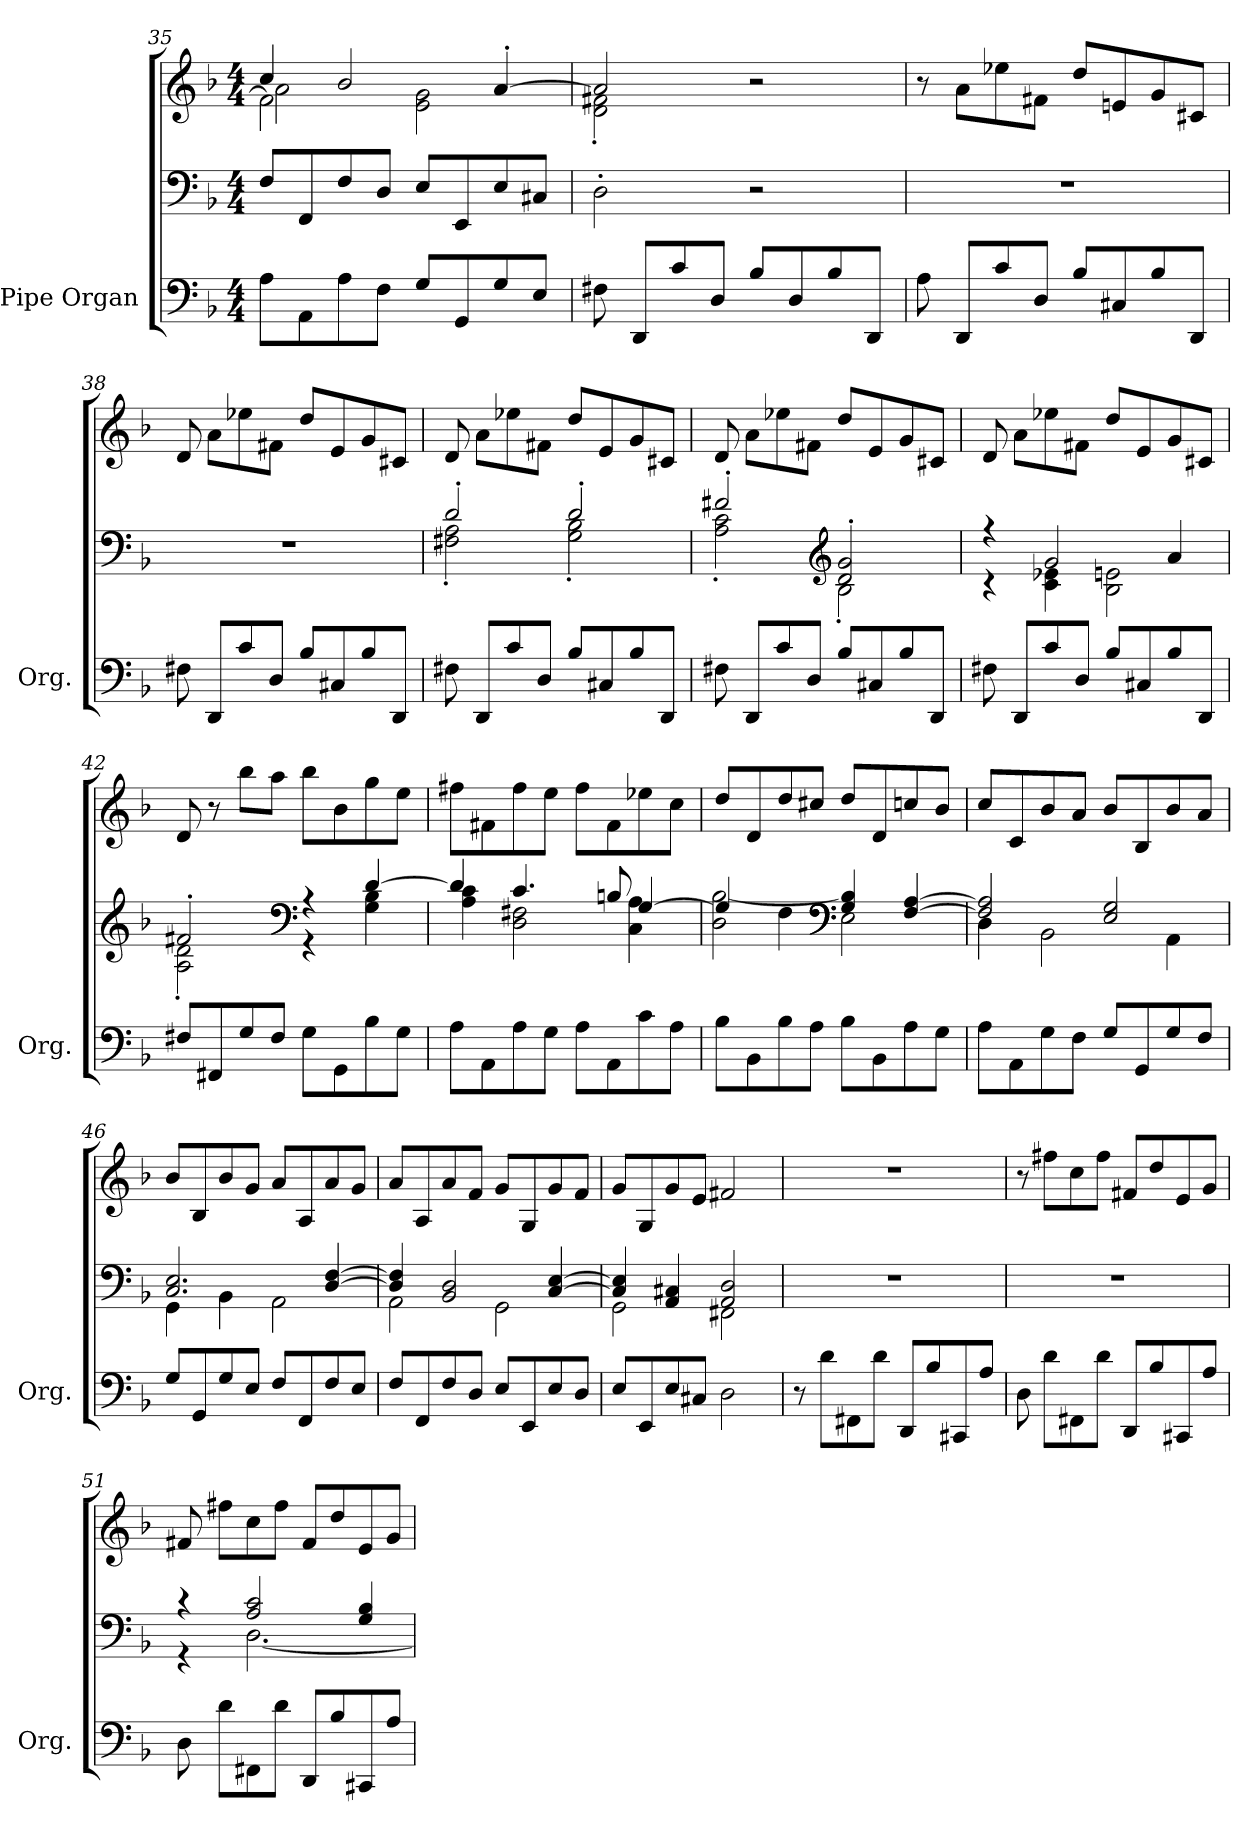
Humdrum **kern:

**kern	**kern	**kern
*part1	*part1	*part1
*staff3	*staff2	*staff1
*I"Pipe Organ	*	*
*I'Org.	*	*
!!LO:PB:g=z
*clefF4	*clefF4	*clefG2
*k[b-]	*k[b-]	*k[b-]
*M4/4	*M4/4	*M4/4
=35	=35	=35
*	*	*^
*	*	*	*^
8A\L	8F/L	4cc/	2f\]	2a\
8AA\	8FF/	.	.	.
8A\	8F/	2b-/	.	.
8F\J	8D/J	.	.	.
8G/L	8E/L	.	2e\ 2g\	2ryy
8GG/	8EE/	.	.	.
8G/	8E/	[4a'/	.	.
8E/J	8C#X/J	.	.	.
*	*	*	*v	*v
=36	=36	=36	=36
8F#X\	2D'\	2a/]	2d\' 2f#X\'
8DD/L	.	.	.
8c/	.	.	.
8D/J	.	.	.
8B-/L	2r	2r	2ryy
8D/	.	.	.
8B-/	.	.	.
8DD/J	.	.	.
*	*	*v	*v
=37	=37	=37
8A\	1r	8r
8DD/L	.	8a\L
8c/	.	8ee-X\
8D/J	.	8f#X\J
8B-/L	.	8dd/L
8C#X/	.	8eni/
8B-/	.	8g/
8DD/J	.	8c#X/J
=38	=38	=38
8F#X\	1r	8d/
8DD/L	.	8a\L
8c/	.	8ee-X\
8D/J	.	8f#X\J
8B-/L	.	8dd/L
8C#X/	.	8e/
8B-/	.	8g/
8DD/J	.	8c#X/J
!!LO:LB:g=z
=39	=39	=39
*	*^	*
8F#X\	2d'/	2F#X\' 2A\'	8d/
8DD/L	.	.	8a\L
8c/	.	.	8ee-X\
8D/J	.	.	8f#X\J
8B-/L	2d'/	2G\' 2B-\'	8dd/L
8C#X/	.	.	8e/
8B-/	.	.	8g/
8DD/J	.	.	8c#X/J
=40	=40	=40	=40
8F#X\	2f#X'/	2A\' 2c\'	8d/
8DD/L	.	.	8a\L
8c/	.	.	8ee-X\
8D/J	.	.	8f#X\J
*	*clefG2	*	*
8B-/L	2d/' 2g/'	2B-'\	8dd/L
8C#X/	.	.	8e/
8B-/	.	.	8g/
8DD/J	.	.	8c#X/J
=41	=41	=41	=41
8F#X\	4r	4r	8d/
8DD/L	.	.	8a\L
8c/	2g/	4c\ 4e-X\	8ee-X\
8D/J	.	.	8f#X\J
8B-/L	.	2B-\ 2en\	8dd/L
8C#X/	.	.	8e/
8B-/	4a/	.	8g/
8DD/J	.	.	8c#X/J
=42	=42	=42	=42
8F#X/L	2f#X'/	2A\' 2d\'	8d/
8FF#X/	.	.	8r
8G/	.	.	8bb-\L
8F#/J	.	.	8aa\J
*	*clefF4	*	*
8G\L	4r	4r	8bb-\L
8GG\	.	.	8b-\
8B-\	[4d/	4G\ 4B-\	8gg\
8G\J	.	.	8ee\J
!!LO:LB:g=z
=43	=43	=43	=43
8A\L	4d/]	4A\ 4c\	8ff#X\L
8AA\	.	.	8f#X\
8A\	4.c/	2D\ 2F#X\	8ff#\
8G\J	.	.	8ee\J
8A\L	.	.	8ff#\L
8AA\	8Bn/	.	8f#\
8c\	[4G/	4C\ 4A\	8ee-X\
8A\J	.	.	8cc\J
=44	=44	=44	=44
8B-\L	4G/]	2D\ [2B-\	8dd/L
8BB-\	.	.	8d/
8B-\	4F\	.	8dd/
8A\J	.	.	8cc#X/J
*	*clefF4	*	*
8B-\L	4G/ 4B-/]	2E\	8dd/L
8BB-\	.	.	8d/
8A\	[4F/ [4A/	.	8ccn/
8G\J	.	.	8b-/J
=45	=45	=45	=45
8A\L	2F/] 2A/]	4D\	8cc/L
8AA\	.	.	8c/
8G\	.	2BB-\	8b-/
8F\J	.	.	8a/J
8G/L	2E/ 2G/	.	8b-/L
8GG/	.	.	8B-/
8G/	.	4AA\	8b-/
8F/J	.	.	8a/J
=46	=46	=46	=46
8G/L	2.C/ 2.E/	4GG\	8b-/L
8GG/	.	.	8B-/
8G/	.	4BB-\	8b-/
8E/J	.	.	8g/J
8F/L	.	2AA\	8a/L
8FF/	.	.	8A/
8F/	[4D/ [4F/	.	8a/
8E/J	.	.	8g/J
=47	=47	=47	=47
8F/L	4D/] 4F/]	2AA\	8a/L
8FF/	.	.	8A/
8F/	2BB-/ 2D/	.	8a/
8D/J	.	.	8f/J
8E/L	.	2GG\	8g/L
8EE/	.	.	8G/
8E/	[4C/ [4E/	.	8g/
8D/J	.	.	8f/J
!!LO:PB:g=z
=48	=48	=48	=48
8E/L	4C/] 4E/]	2GG\	8g/L
8EE/	.	.	8G/
8E/	4AA/ 4C#X/	.	8g/
8C#X/J	.	.	8e/J
2D\	2AA/ 2D/	2FF#X\	2f#X/
*	*v	*v	*
=49	=49	=49
8r	1r	1r
8d\L	.	.
8FF#X\	.	.
8d\J	.	.
8DD/L	.	.
8B-/	.	.
8CC#X/	.	.
8A/J	.	.
=50	=50	=50
8D\	1r	8r
8d\L	.	8ff#X\L
8FF#X\	.	8cc\
8d\J	.	8ff#\J
8DD/L	.	8f#X/L
8B-/	.	8dd/
8CC#X/	.	8e/
8A/J	.	8g/J
=51	=51	=51
*	*^	*
8D\	4r	4r	8f#X/
8d\L	.	.	8ff#X\L
8FF#X\	2A/ 2c/	[2.D\	8cc\
8d\J	.	.	8ff#\J
8DD/L	.	.	8f#/L
8B-/	.	.	8dd/
8CC#X/	4G/ 4B-/	.	8e/
8A/J	.	.	8g/J
*	*v	*v	*
=	=	=
*-	*-	*-
